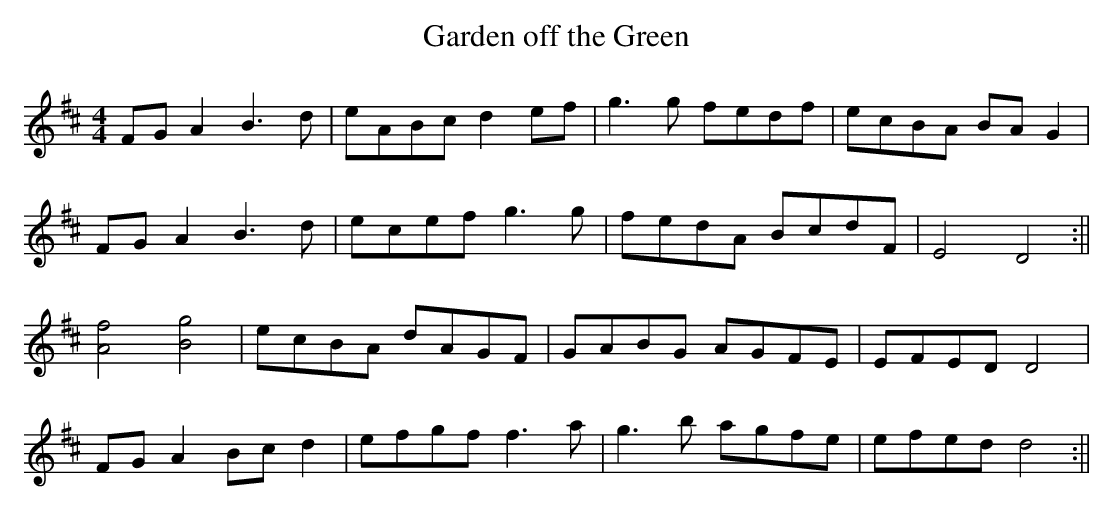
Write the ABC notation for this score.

X:1
T:Garden off the Green
M:4/4
L:1/8
K:D
FG A2 B3 d|eABc d2 ef|g3 g fedf|ecBA BA G2|
FG A2 B3 d|ecef g3 g|fedA BcdF|E4 D4:||
[f4 A4] [g4 B4]|ecBA dAGF|GABG AGFE|EFED D4|
FG A2 Bc d2|efgf f3 a|g3 b agfe|efed d4:||
